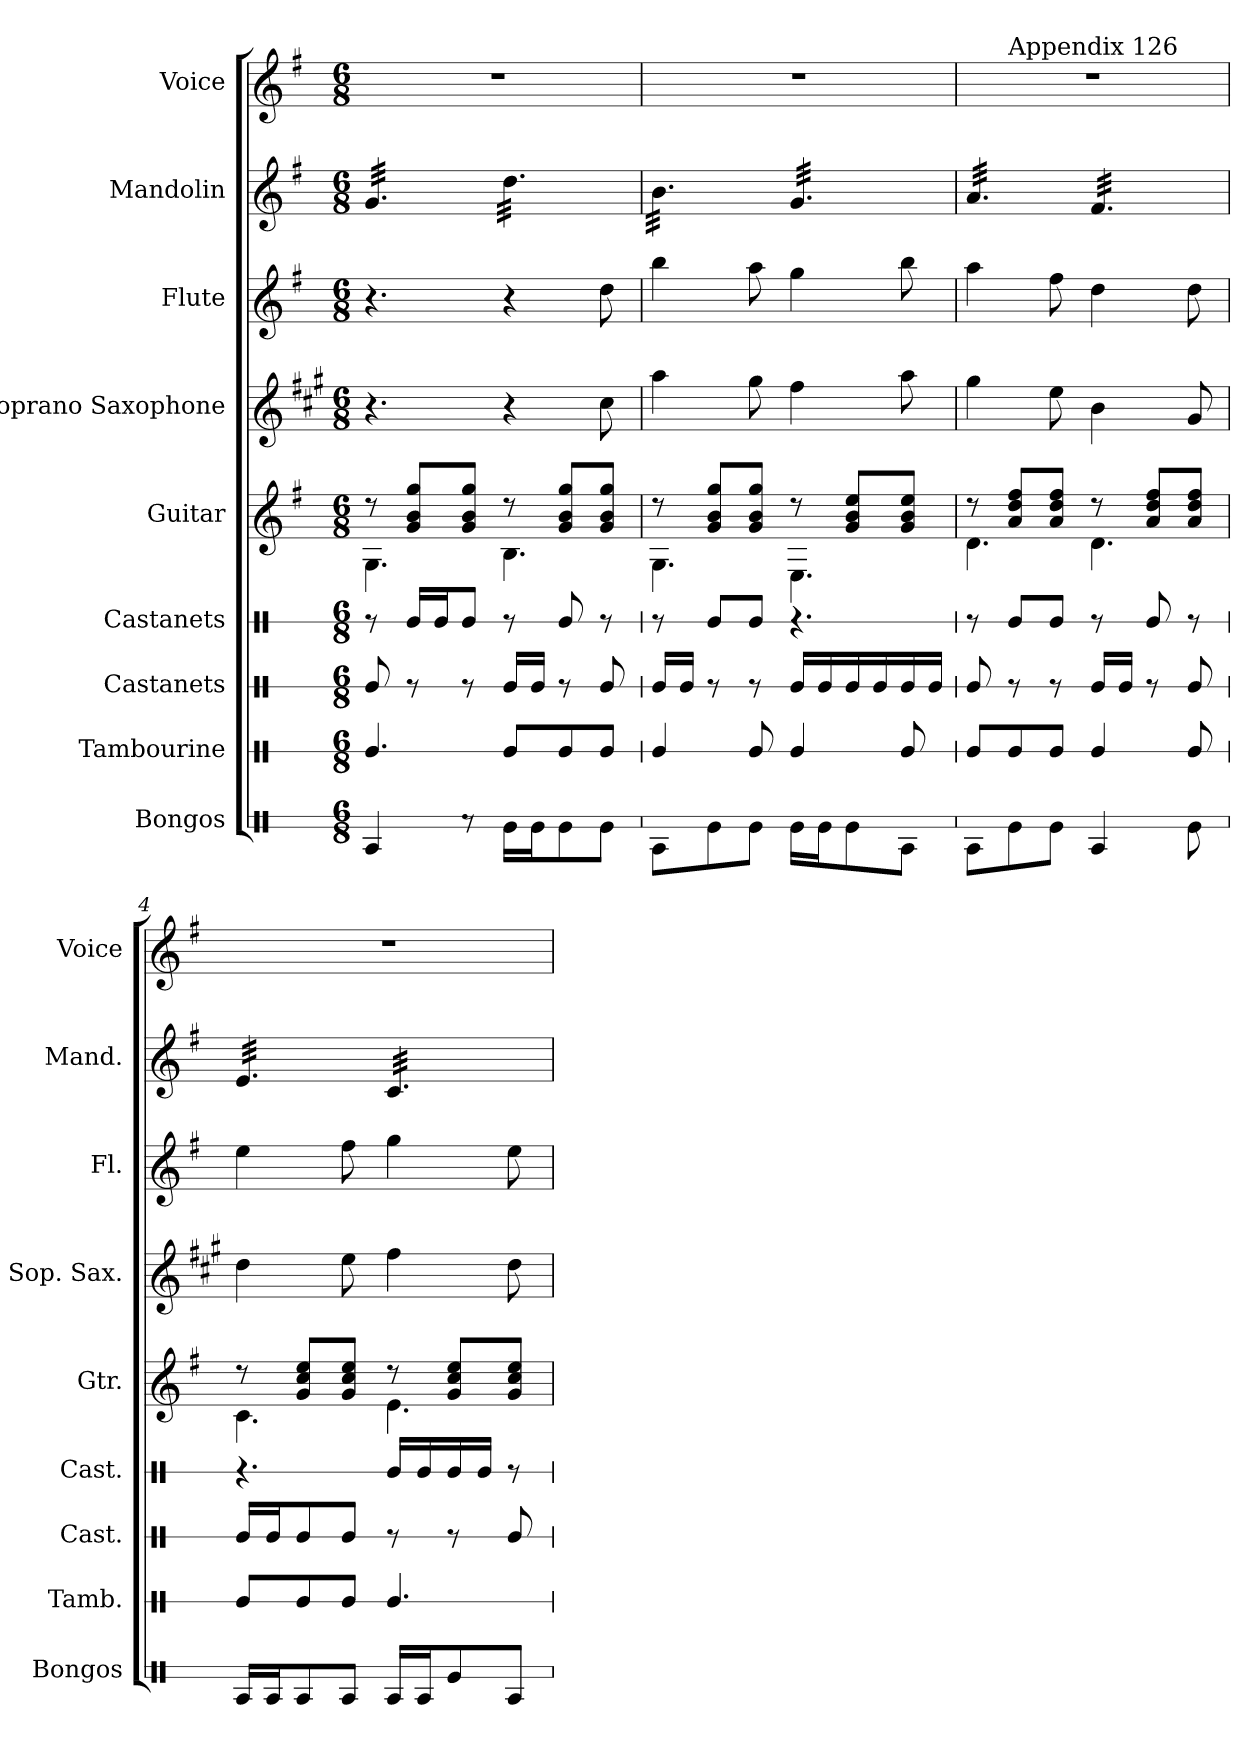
**kern	**kern	**kern	**kern	**kern	**kern	**kern	**kern	**kern
*part9	*part8	*part7	*part6	*part5	*part4	*part3	*part2	*part1
*staff9	*staff8	*staff7	*staff6	*staff5	*staff4	*staff3	*staff2	*staff1
*I"Bongos	*I"Tambourine	*I"Castanets	*I"Castanets	*I"Guitar	*I"Soprano Saxophone	*I"Flute	*I"Mandolin	*I"Voice
*I'Bongos	*I'Tamb.	*I'Cast.	*I'Cast.	*I'Gtr.	*I'Sop. Sax.	*I'Fl.	*I'Mand.	*I'Voice
!!LO:PB:g=z
*stria2	*stria1	*stria1	*stria1	*	*	*	*	*
*clefX	*clefX	*clefX	*clefX	*clefG2	*clefG2	*clefG2	*clefG2	*clefG2
*	*	*	*	*ITrd7c12	*ITrd1c2	*	*	*
*k[]	*k[]	*k[]	*k[]	*k[f#]	*k[f#]	*k[f#]	*k[f#]	*k[f#]
*C:	*C:	*C:	*C:	*G:	*G:	*G:	*G:	*G:
*M6/8	*M6/8	*M6/8	*M6/8	*M6/8	*M6/8	*M6/8	*M6/8	*M6/8
*MM102	*MM102	*MM102	*MM102	*MM102	*MM102	*MM102	*MM102	*MM102
=1	=1	=1	=1	=1	=1	=1	=1	=1
*	*	*	*	*^	*	*	*	*
!	!	!	!	!	!	!	!	!	!LO:N:vis=1
*	*	*	*	*	*	*	*	*tremolo	*
4RAi/	4.Rei/	8Rei/	8r	8r	4.GGi\	4.r	4.r	32gi/LLL	2.r
.	.	.	.	.	.	.	.	32gi/	.
.	.	.	.	.	.	.	.	32gi/	.
.	.	.	.	.	.	.	.	32gi/	.
.	.	8r	16Rei/LL	8Gi/ 8Bi 8giL	.	.	.	32gi/	.
.	.	.	.	.	.	.	.	32gi/	.
.	.	.	16Rei/J	.	.	.	.	32gi/	.
.	.	.	.	.	.	.	.	32gi/	.
8r	.	8r	8Rei/J	8Gi/ 8Bi 8giJ	.	.	.	32gi/	.
.	.	.	.	.	.	.	.	32gi/	.
.	.	.	.	.	.	.	.	32gi/	.
.	.	.	.	.	.	.	.	32gi/JJJ	.
16Rei\LL	8Rei/L	16Rei/LL	8r	8r	4.BBi\	4r	4r	32ddi\LLL	.
.	.	.	.	.	.	.	.	32ddi\	.
16Rei\J	.	16Rei/JJ	.	.	.	.	.	32ddi\	.
.	.	.	.	.	.	.	.	32ddi\	.
8Rei\	8Rei/	8r	8Rei/	8Gi/ 8Bi 8giL	.	.	.	32ddi\	.
.	.	.	.	.	.	.	.	32ddi\	.
.	.	.	.	.	.	.	.	32ddi\	.
.	.	.	.	.	.	.	.	32ddi\	.
8Rei\J	8Rei/J	8Rei/	8r	8Gi/ 8Bi 8giJ	.	8bi\	8ddi\	32ddi\	.
.	.	.	.	.	.	.	.	32ddi\	.
.	.	.	.	.	.	.	.	32ddi\	.
.	.	.	.	.	.	.	.	32ddi\JJJ	.
=2	=2	=2	=2	=2	=2	=2	=2	=2	=2
!	!	!	!	!	!	!	!	!	!LO:N:vis=1
8RAi\L	4Rei/	16Rei/LL	8r	8r	4.GGi\	4ggi\	4bbi\	32bi\LLL	2.r
.	.	.	.	.	.	.	.	32bi\	.
.	.	16Rei/JJ	.	.	.	.	.	32bi\	.
.	.	.	.	.	.	.	.	32bi\	.
8Rei\	.	8r	8Rei/L	8Gi/ 8Bi 8giL	.	.	.	32bi\	.
.	.	.	.	.	.	.	.	32bi\	.
.	.	.	.	.	.	.	.	32bi\	.
.	.	.	.	.	.	.	.	32bi\	.
8Rei\J	8Rei/	8r	8Rei/J	8Gi/ 8Bi 8giJ	.	8ff#i\	8aai\	32bi\	.
.	.	.	.	.	.	.	.	32bi\	.
.	.	.	.	.	.	.	.	32bi\	.
.	.	.	.	.	.	.	.	32bi\JJJ	.
16Rei\LL	4Rei/	16Rei/LL	4.r	8r	4.EEi\	4eei\	4ggi\	32gi/LLL	.
.	.	.	.	.	.	.	.	32gi/	.
16Rei\J	.	16Rei/	.	.	.	.	.	32gi/	.
.	.	.	.	.	.	.	.	32gi/	.
8Rei\	.	16Rei/	.	8Gi/ 8Bi 8eiL	.	.	.	32gi/	.
.	.	.	.	.	.	.	.	32gi/	.
.	.	16Rei/	.	.	.	.	.	32gi/	.
.	.	.	.	.	.	.	.	32gi/	.
8RAi\J	8Rei/	16Rei/	.	8Gi/ 8Bi 8eiJ	.	8ggi\	8bbi\	32gi/	.
.	.	.	.	.	.	.	.	32gi/	.
.	.	16Rei/JJ	.	.	.	.	.	32gi/	.
.	.	.	.	.	.	.	.	32gi/JJJ	.
=3	=3	=3	=3	=3	=3	=3	=3	=3	=3
!	!	!	!	!	!	!	!	!	!LO:N:vis=1
*	*	*	*	*	*	*	*	*	*^
8RAi\L	8Rei/L	8Rei/	8r	8r	4.Di\	4ff#i\	4aai\	32ai/LLL	2.r	8ryy
.	.	.	.	.	.	.	.	32ai/	.	.
.	.	.	.	.	.	.	.	32ai/	.	.
.	.	.	.	.	.	.	.	32ai/	.	.
!	!	!	!	!	!	!	!	!	!	!LO:TX:a:t=Appendix 126
8Rei\	8Rei/	8r	8Rei/L	8Ai/ 8di 8f#iL	.	.	.	32ai/	.	2ryy
.	.	.	.	.	.	.	.	32ai/	.	.
.	.	.	.	.	.	.	.	32ai/	.	.
.	.	.	.	.	.	.	.	32ai/	.	.
8Rei\J	8Rei/J	8r	8Rei/J	8Ai/ 8di 8f#iJ	.	8ddi\	8ff#i\	32ai/	.	.
.	.	.	.	.	.	.	.	32ai/	.	.
.	.	.	.	.	.	.	.	32ai/	.	.
.	.	.	.	.	.	.	.	32ai/JJJ	.	.
4RAi/	4Rei/	16Rei/LL	8r	8r	4.Di\	4ai\	4ddi\	32f#i/LLL	.	.
.	.	.	.	.	.	.	.	32f#i/	.	.
.	.	16Rei/JJ	.	.	.	.	.	32f#i/	.	.
.	.	.	.	.	.	.	.	32f#i/	.	.
.	.	8r	8Rei/	8Ai/ 8di 8f#iL	.	.	.	32f#i/	.	.
.	.	.	.	.	.	.	.	32f#i/	.	.
.	.	.	.	.	.	.	.	32f#i/	.	.
.	.	.	.	.	.	.	.	32f#i/	.	.
8Rei\	8Rei/	8Rei/	8r	8Ai/ 8di 8f#iJ	.	8f#i/	8ddi\	32f#i/	.	8ryy
.	.	.	.	.	.	.	.	32f#i/	.	.
.	.	.	.	.	.	.	.	32f#i/	.	.
.	.	.	.	.	.	.	.	32f#i/JJJ	.	.
=4	=4	=4	=4	=4	=4	=4	=4	=4	=4	=4
!	!	!	!	!	!	!	!	!	!LO:N:vis=1	!
*	*	*	*	*	*	*	*	*	*v	*v
16RAi/LL	8Rei/L	16Rei/LL	4.r	8r	4.Ci\	4cci\	4eei\	32ei/LLL	2.r
.	.	.	.	.	.	.	.	32ei/	.
16RAi/J	.	16Rei/J	.	.	.	.	.	32ei/	.
.	.	.	.	.	.	.	.	32ei/	.
8RAi/	8Rei/	8Rei/	.	8Gi/ 8ci 8eiL	.	.	.	32ei/	.
.	.	.	.	.	.	.	.	32ei/	.
.	.	.	.	.	.	.	.	32ei/	.
.	.	.	.	.	.	.	.	32ei/	.
8RAi/J	8Rei/J	8Rei/J	.	8Gi/ 8ci 8eiJ	.	8ddi\	8ff#i\	32ei/	.
.	.	.	.	.	.	.	.	32ei/	.
.	.	.	.	.	.	.	.	32ei/	.
.	.	.	.	.	.	.	.	32ei/JJJ	.
16RAi/LL	4.Rei/	8r	16Rei/LL	8r	4.Ei\	4eei\	4ggi\	32ci/LLL	.
.	.	.	.	.	.	.	.	32ci/	.
16RAi/J	.	.	16Rei/	.	.	.	.	32ci/	.
.	.	.	.	.	.	.	.	32ci/	.
8Rei/	.	8r	16Rei/	8Gi/ 8ci 8eiL	.	.	.	32ci/	.
.	.	.	.	.	.	.	.	32ci/	.
.	.	.	16Rei/JJ	.	.	.	.	32ci/	.
.	.	.	.	.	.	.	.	32ci/	.
8RAi/J	.	8Rei/	8r	8Gi/ 8ci 8eiJ	.	8cci\	8eei\	32ci/	.
.	.	.	.	.	.	.	.	32ci/	.
.	.	.	.	.	.	.	.	32ci/	.
.	.	.	.	.	.	.	.	32ci/JJJ	.
*	*	*	*	*	*	*	*	*Xtremolo	*
*	*	*	*	*v	*v	*	*	*	*
=	=	=	=	=	=	=	=	=
*-	*-	*-	*-	*-	*-	*-	*-	*-
